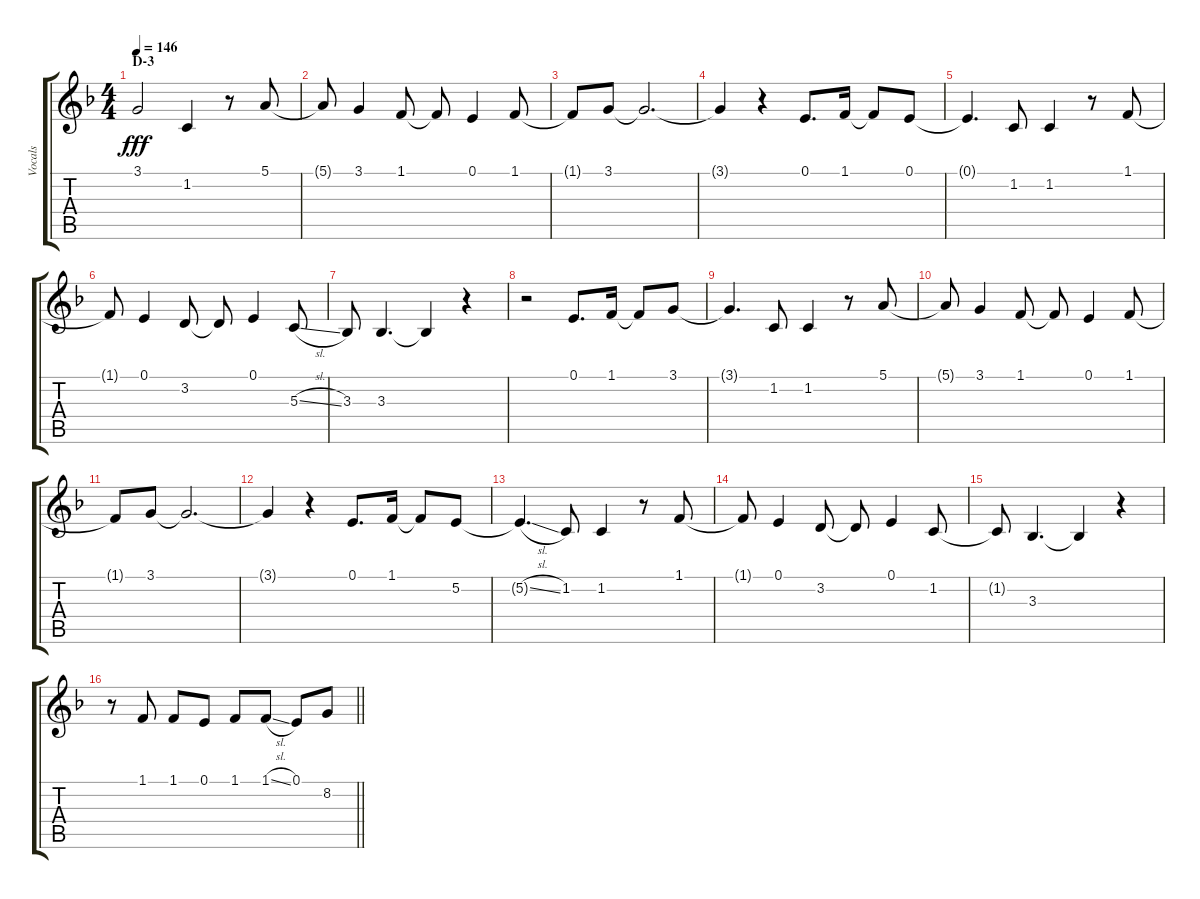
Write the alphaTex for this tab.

\track ("Vocals" "Vocals") {instrument voiceoohs}
\staff {score tabs}
\tuning (E4 B3 G3 D3 A2 E2) {hide}
\ts (4 4)
\section ("" "D-3")
\tempo 146
\clef g2
\ks f
3.1{t}.2{dy fff} 1.2.4 r.8 5.1.8 |
5.1{t}.8 3.1.4 1.1.8 1.1{t}.8 0.1.4 1.1.8 |
1.1{t}.8 3.1.8 3.1{t}.2{d} |
3.1{t}.4 r.4 0.1.8{d} 1.1.16 1.1{t}.8 0.1.8 |
0.1{t}.4{d} 1.2.8 1.2.4 r.8 1.1.8 |
1.1{t}.8 0.1.4 3.2.8 3.2{t}.8 0.1.4 5.3{sl}.8 |
3.3.8 3.3.4{d} 3.3{t}.4 r.4 |
r.2 0.1.8{d} 1.1.16 1.1{t}.8 3.1.8 |
3.1{t}.4{d} 1.2.8 1.2.4 r.8 5.1.8 |
5.1{t}.8 3.1.4 1.1.8 1.1{t}.8 0.1.4 1.1.8 |
1.1{t}.8 3.1.8 3.1{t}.2{d} |
3.1{t}.4 r.4 0.1.8{d} 1.1.16 1.1{t}.8 5.2.8 |
5.2{sl t}.4{d} 1.2.8 1.2.4 r.8 1.1.8 |
1.1{t}.8 0.1.4 3.2.8 3.2{t}.8 0.1.4 1.2.8 |
1.2{t}.8 3.3.4{d} 3.3{t}.4 r.4 |
\barLineRight lightlight
r.8 1.1.8 1.1.8 0.1.8 1.1.8 1.1{sl}.8 0.1.8 8.2.8
